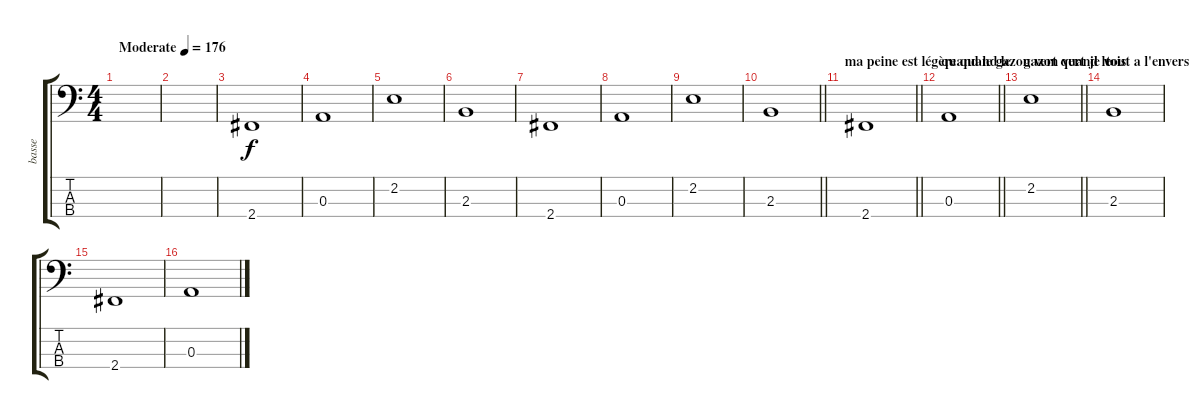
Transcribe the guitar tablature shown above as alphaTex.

\track ("basse" "basse") {instrument electricbassfinger}
\staff {score tabs}
\tuning (G2 D2 A1 E1) {hide}
\ts (4 4)
\tempo (176 "Moderate")
\clef f4
\ks c
|
|
2.4.1 |
0.3.1 |
2.2.1 |
2.3.1 |
2.4.1 |
0.3.1 |
2.2.1 |
\barLineRight lightlight
2.3.1 |
\section ("" "ma peine est légère quand le")
\barLineRight lightlight
2.4.1 |
\section ("" "quand le gazon vert quand le")
\barLineRight lightlight
0.3.1 |
\section ("" "gazon vert je vois")
\barLineRight lightlight
2.2.1 |
\section ("" "tout a l'envers")
2.3.1 |
2.4.1 |
0.3.1
